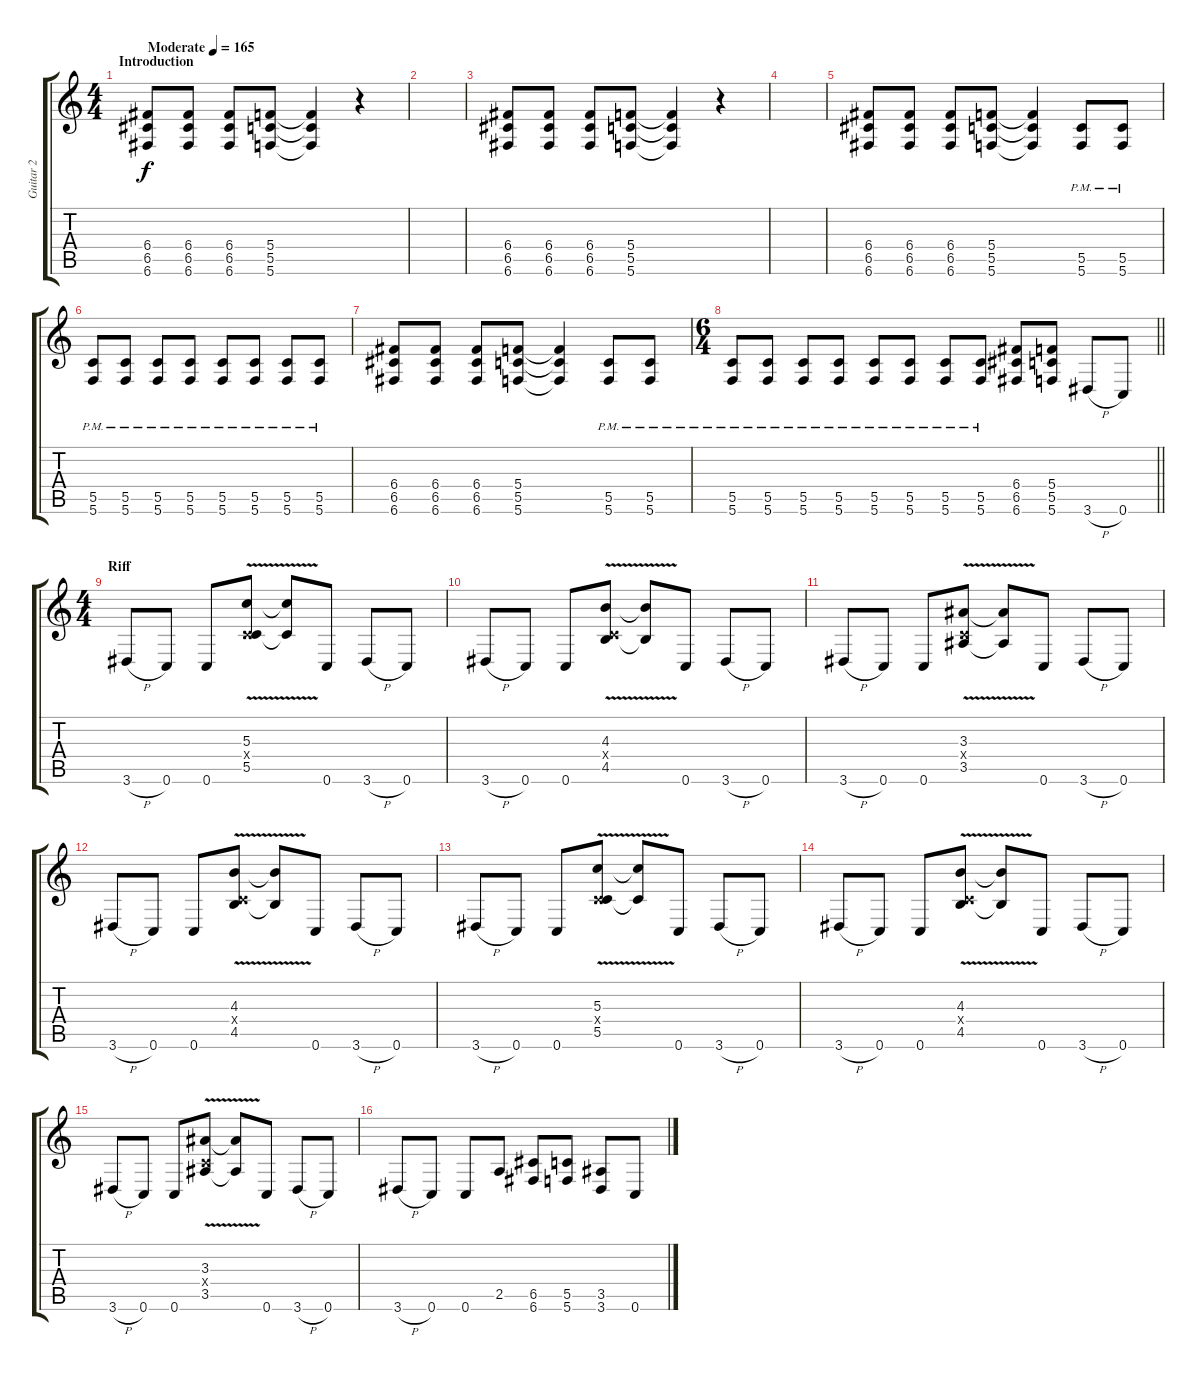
\track ("Guitar 2" "Guitar 2") {instrument overdrivenguitar}
\staff {score tabs}
\tuning (E4 C4 G3 C3 G2 C2) {hide}
\ts (4 4)
\section ("" "Introduction")
\tempo (165 "Moderate")
\clef g2
\ks c
(6.4 6.5 6.6).8{dy f instrument overdrivenguitar} (6.4 6.5 6.6).8 (6.4 6.5 6.6).8 (5.4 5.5 5.6).8 (5.4{t} 5.5{t} 5.6{t}).4 r.4 |
|
(6.4 6.5 6.6).8 (6.4 6.5 6.6).8 (6.4 6.5 6.6).8 (5.4 5.5 5.6).8 (5.4{t} 5.5{t} 5.6{t}).4 r.4 |
|
(6.4 6.5 6.6).8 (6.4 6.5 6.6).8 (6.4 6.5 6.6).8 (5.4 5.5 5.6).8 (5.4{t} 5.5{t} 5.6{t}).4 (5.5{pm} 5.6{pm}).8 (5.5{pm} 5.6{pm}).8 |
(5.5{pm} 5.6{pm}).8 (5.5{pm} 5.6{pm}).8 (5.5{pm} 5.6{pm}).8 (5.5{pm} 5.6{pm}).8 (5.5{pm} 5.6{pm}).8 (5.5{pm} 5.6{pm}).8 (5.5{pm} 5.6{pm}).8 (5.5{pm} 5.6{pm}).8 |
(6.4 6.5 6.6).8 (6.4 6.5 6.6).8 (6.4 6.5 6.6).8 (5.4 5.5 5.6).8 (5.4{t} 5.5{t} 5.6{t}).4 (5.5{pm} 5.6{pm}).8 (5.5{pm} 5.6{pm}).8 |
\ts (6 4)
\barLineRight lightlight
(5.5{pm} 5.6{pm}).8 (5.5{pm} 5.6{pm}).8 (5.5{pm} 5.6{pm}).8 (5.5{pm} 5.6{pm}).8 (5.5{pm} 5.6{pm}).8 (5.5{pm} 5.6{pm}).8 (5.5{pm} 5.6{pm}).8 (5.5{pm} 5.6{pm}).8 (6.4 6.5 6.6).8 (5.4 5.5 5.6).8 3.6{h}.8 0.6.8 |
\ts (4 4)
\section ("" "Riff")
3.6{h}.8 0.6.8 0.6.8 (5.3{v} 0.4{x} 5.5{v}).8 (5.3{t} 5.5{t}).8 0.6.8 3.6{h}.8 0.6.8 |
3.6{h}.8 0.6.8 0.6.8 (4.3{v} 0.4{x} 4.5{v}).8 (4.3{t} 4.5{t}).8 0.6.8 3.6{h}.8 0.6.8 |
3.6{h}.8 0.6.8 0.6.8 (3.3{v} 0.4{x} 3.5{v}).8 (3.3{t} 3.5{t}).8 0.6.8 3.6{h}.8 0.6.8 |
3.6{h}.8 0.6.8 0.6.8 (4.3{v} 0.4{x} 4.5{v}).8 (4.3{t} 4.5{t}).8 0.6.8 3.6{h}.8 0.6.8 |
3.6{h}.8 0.6.8 0.6.8 (5.3{v} 0.4{x} 5.5{v}).8 (5.3{t} 5.5{t}).8 0.6.8 3.6{h}.8 0.6.8 |
3.6{h}.8 0.6.8 0.6.8 (4.3{v} 0.4{x} 4.5{v}).8 (4.3{t} 4.5{t}).8 0.6.8 3.6{h}.8 0.6.8 |
3.6{h}.8 0.6.8 0.6.8 (3.3{v} 0.4{x} 3.5{v}).8 (3.3{t} 3.5{t}).8 0.6.8 3.6{h}.8 0.6.8 |
3.6{h}.8 0.6.8 0.6.8 2.5.8 (6.5 6.6).8 (5.5 5.6).8 (3.5 3.6).8 0.6.8
